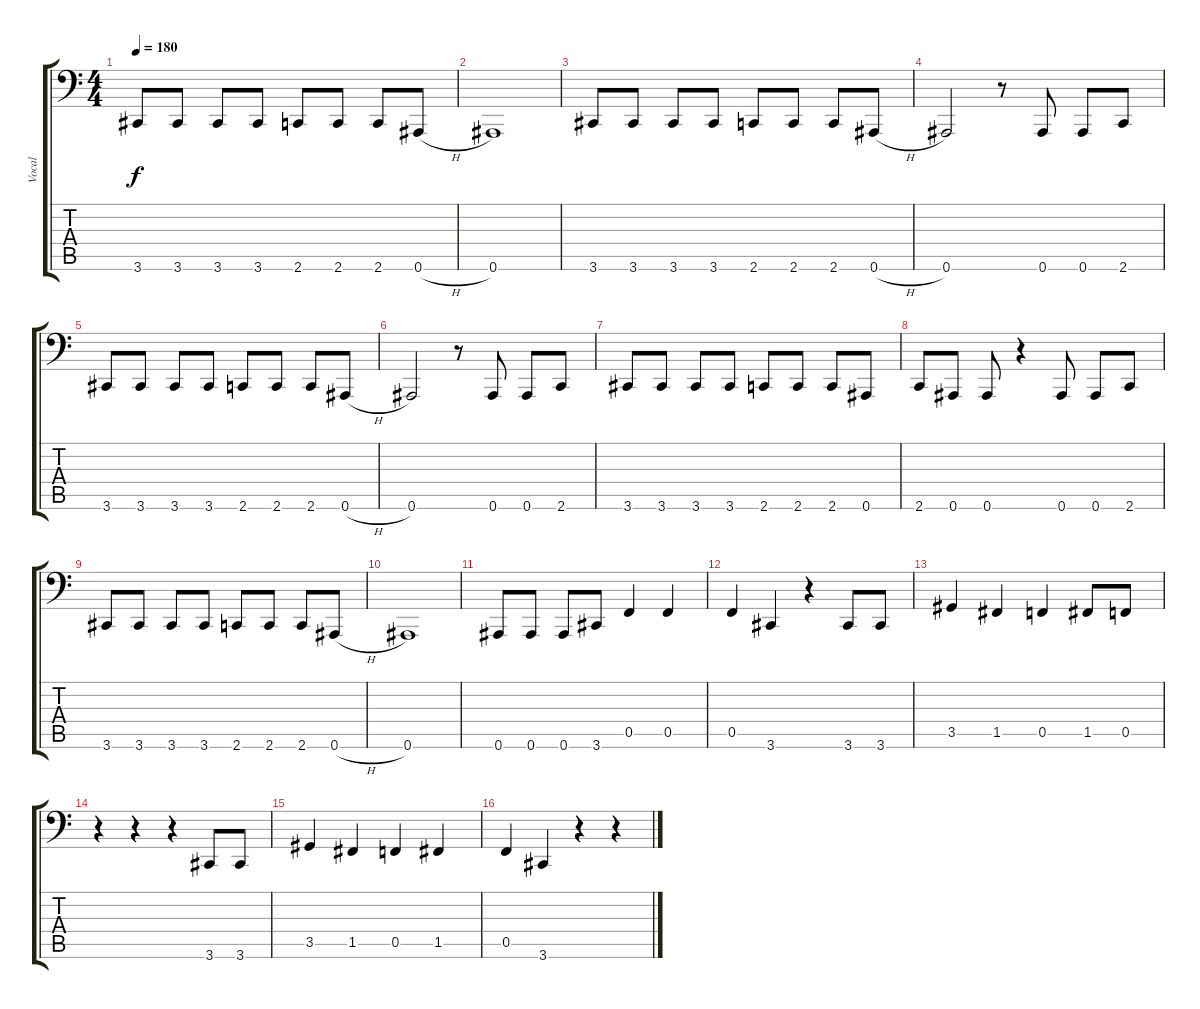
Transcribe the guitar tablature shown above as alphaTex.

\track ("Vocal" "Vocal") {instrument churchorgan}
\staff {score tabs}
\tuning (C4 G3 Eb3 Bb2 F2 Bb1) {hide}
\ts (4 4)
\tempo 180
\clef f4
\ks c
3.6.8{dy f} 3.6.8 3.6.8 3.6.8 2.6.8 2.6.8 2.6.8 0.6{h}.8 |
0.6.1 |
3.6.8 3.6.8 3.6.8 3.6.8 2.6.8 2.6.8 2.6.8 0.6{h}.8 |
0.6.2 r.8 0.6.8 0.6.8 2.6.8 |
3.6.8 3.6.8 3.6.8 3.6.8 2.6.8 2.6.8 2.6.8 0.6{h}.8 |
0.6.2 r.8 0.6.8 0.6.8 2.6.8 |
3.6.8 3.6.8 3.6.8 3.6.8 2.6.8 2.6.8 2.6.8 0.6.8 |
2.6.8 0.6.8 0.6.8 r.4 0.6.8 0.6.8 2.6.8 |
3.6.8 3.6.8 3.6.8 3.6.8 2.6.8 2.6.8 2.6.8 0.6{h}.8 |
0.6.1 |
0.6.8 0.6.8 0.6.8 3.6.8 0.5.4 0.5.4 |
0.5.4 3.6.4 r.4 3.6.8 3.6.8 |
3.5.4 1.5.4 0.5.4 1.5.8 0.5.8 |
r.4 r.4 r.4 3.6.8 3.6.8 |
3.5.4 1.5.4 0.5.4 1.5.4 |
0.5.4 3.6.4 r.4 r.4
